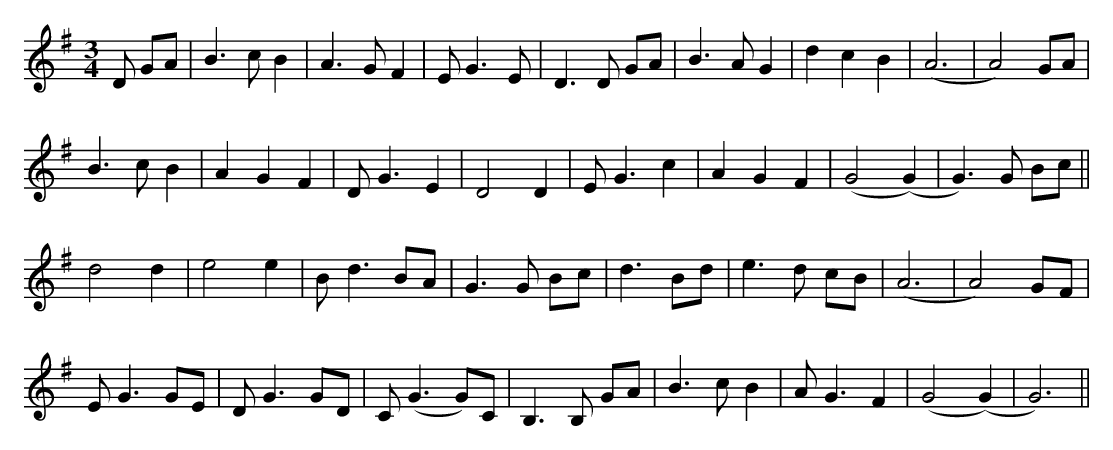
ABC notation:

X:1
M:3/4
K:G
D GA|B3cB2|A3 G F2|EG3E|D3D GA|B3A G2|d2c2B2|(A6|A4)GA|
B3cB2|A2G2F2|DG3E2|D4D2|EG3c2|A2G2F2|(G4(G2)|G3)G Bc||
d4d2|e4e2|Bd3BA|G3G Bc|d3 Bd|e3 d cB|(A6|A4) GF|
EG3GE|DG3GD|C(G3G)C|B,3B, GA|B3cB2|AG3F2|(G4(G2)|G6)||
